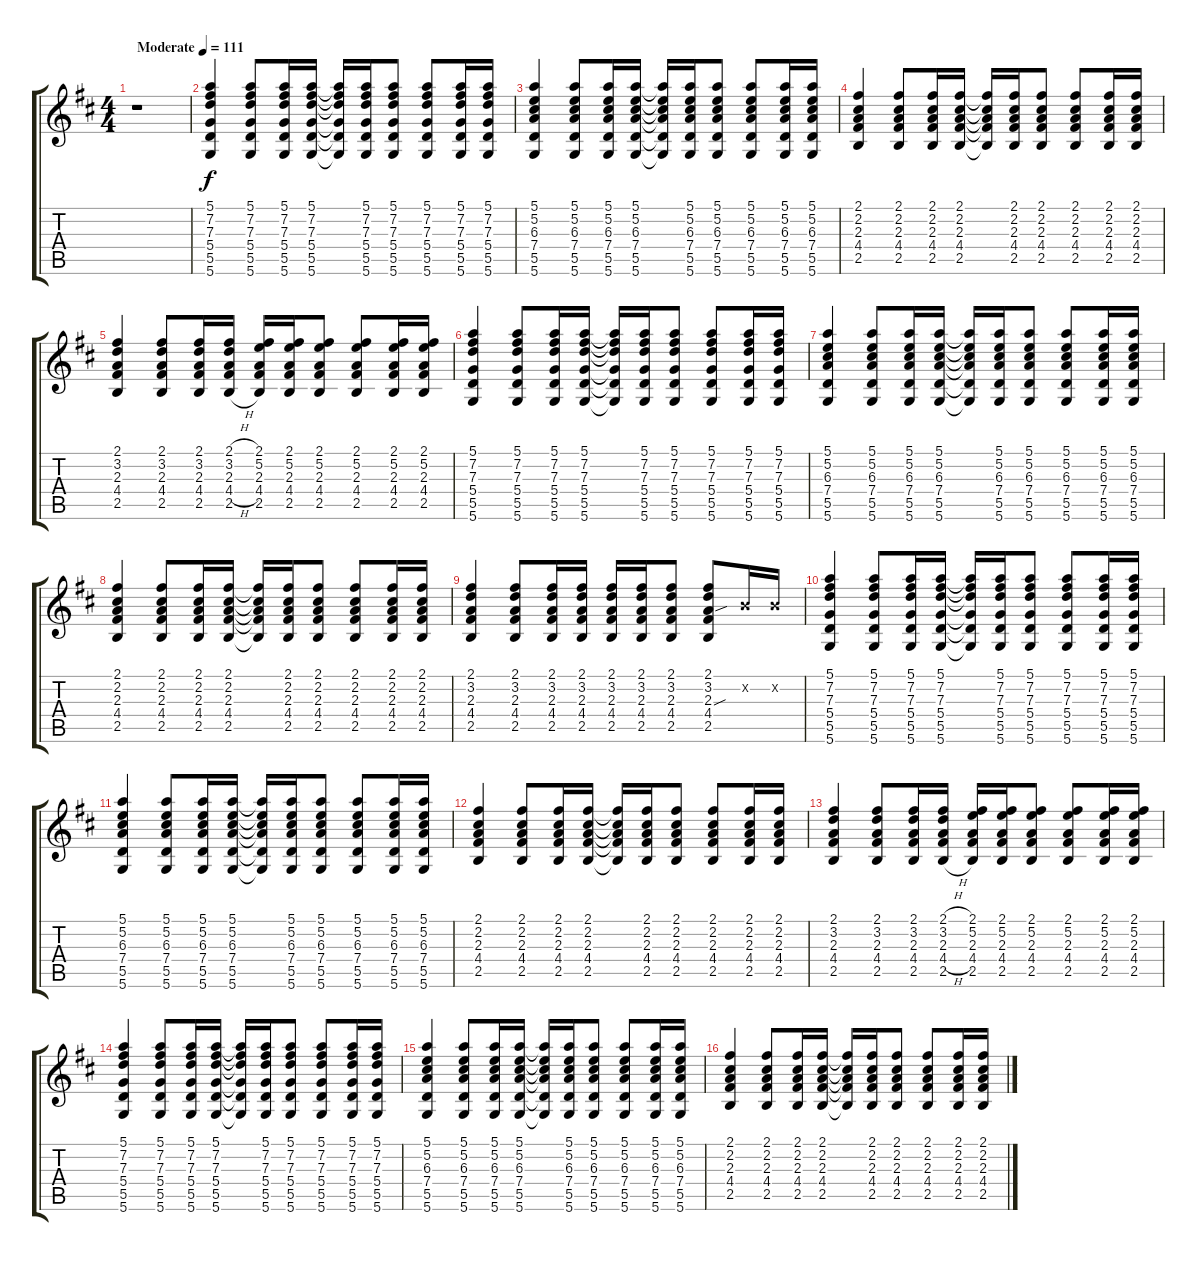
\track "" {instrument distortionguitar}
\staff {score tabs}
\tuning (E4 B3 G3 D3 A2 D2) {hide}
\ts (4 4)
\tempo (111 "Moderate")
\clef g2
\ks d
r.1{dy f instrument distortionguitar} |
(5.1 7.2 7.3 5.4 5.5 5.6).4 (5.1 7.2 7.3 5.4 5.5 5.6).8 (5.1 7.2 7.3 5.4 5.5 5.6).16 (5.1 7.2 7.3 5.4 5.5 5.6).16 (5.1{t} 7.2{t} 7.3{t} 5.4{t} 5.5{t} 5.6{t}).16 (5.1 7.2 7.3 5.4 5.5 5.6).16 (5.1 7.2 7.3 5.4 5.5 5.6).8 (5.1 7.2 7.3 5.4 5.5 5.6).8 (5.1 7.2 7.3 5.4 5.5 5.6).16 (5.1 7.2 7.3 5.4 5.5 5.6).16 |
(5.1 5.2 6.3 7.4 5.5 5.6).4 (5.1 5.2 6.3 7.4 5.5 5.6).8 (5.1 5.2 6.3 7.4 5.5 5.6).16 (5.1 5.2 6.3 7.4 5.5 5.6).16 (5.1{t} 5.2{t} 6.3{t} 7.4{t} 5.5{t} 5.6{t}).16 (5.1 5.2 6.3 7.4 5.5 5.6).16 (5.1 5.2 6.3 7.4 5.5 5.6).8 (5.1 5.2 6.3 7.4 5.5 5.6).8 (5.1 5.2 6.3 7.4 5.5 5.6).16 (5.1 5.2 6.3 7.4 5.5 5.6).16 |
(2.1 2.2 2.3 4.4 2.5).4 (2.1 2.2 2.3 4.4 2.5).8 (2.1 2.2 2.3 4.4 2.5).16 (2.1 2.2 2.3 4.4 2.5).16 (2.1{t} 2.2{t} 2.3{t} 4.4{t} 2.5{t}).16 (2.1 2.2 2.3 4.4 2.5).16 (2.1 2.2 2.3 4.4 2.5).8 (2.1 2.2 2.3 4.4 2.5).8 (2.1 2.2 2.3 4.4 2.5).16 (2.1 2.2 2.3 4.4 2.5).16 |
(2.1 3.2 2.3 4.4 2.5).4 (2.1 3.2 2.3 4.4 2.5).8 (2.1 3.2 2.3 4.4 2.5).16 (2.1{h} 3.2{h} 2.3{h} 4.4{h} 2.5{h}).16 (2.1 5.2 2.3 4.4 2.5).16 (2.1 5.2 2.3 4.4 2.5).16 (2.1 5.2 2.3 4.4 2.5).8 (2.1 5.2 2.3 4.4 2.5).8 (2.1 5.2 2.3 4.4 2.5).16 (2.1 5.2 2.3 4.4 2.5).16 |
(5.1 7.2 7.3 5.4 5.5 5.6).4 (5.1 7.2 7.3 5.4 5.5 5.6).8 (5.1 7.2 7.3 5.4 5.5 5.6).16 (5.1 7.2 7.3 5.4 5.5 5.6).16 (5.1{t} 7.2{t} 7.3{t} 5.4{t} 5.5{t} 5.6{t}).16 (5.1 7.2 7.3 5.4 5.5 5.6).16 (5.1 7.2 7.3 5.4 5.5 5.6).8 (5.1 7.2 7.3 5.4 5.5 5.6).8 (5.1 7.2 7.3 5.4 5.5 5.6).16 (5.1 7.2 7.3 5.4 5.5 5.6).16 |
(5.1 5.2 6.3 7.4 5.5 5.6).4 (5.1 5.2 6.3 7.4 5.5 5.6).8 (5.1 5.2 6.3 7.4 5.5 5.6).16 (5.1 5.2 6.3 7.4 5.5 5.6).16 (5.1{t} 5.2{t} 6.3{t} 7.4{t} 5.5{t} 5.6{t}).16 (5.1 5.2 6.3 7.4 5.5 5.6).16 (5.1 5.2 6.3 7.4 5.5 5.6).8 (5.1 5.2 6.3 7.4 5.5 5.6).8 (5.1 5.2 6.3 7.4 5.5 5.6).16 (5.1 5.2 6.3 7.4 5.5 5.6).16 |
(2.1 2.2 2.3 4.4 2.5).4 (2.1 2.2 2.3 4.4 2.5).8 (2.1 2.2 2.3 4.4 2.5).16 (2.1 2.2 2.3 4.4 2.5).16 (2.1{t} 2.2{t} 2.3{t} 4.4{t} 2.5{t}).16 (2.1 2.2 2.3 4.4 2.5).16 (2.1 2.2 2.3 4.4 2.5).8 (2.1 2.2 2.3 4.4 2.5).8 (2.1 2.2 2.3 4.4 2.5).16 (2.1 2.2 2.3 4.4 2.5).16 |
(2.1 3.2 2.3 4.4 2.5).4 (2.1 3.2 2.3 4.4 2.5).8 (2.1 3.2 2.3 4.4 2.5).16 (2.1 3.2 2.3 4.4 2.5).16 (2.1 3.2 2.3 4.4 2.5).16 (2.1 3.2 2.3 4.4 2.5).16 (2.1 3.2 2.3 4.4 2.5).8 (2.1 3.2 2.3{sou} 4.4 2.5).8 0.2{x}.16 0.2{x}.16 |
(5.1 7.2 7.3 5.4 5.5 5.6).4 (5.1 7.2 7.3 5.4 5.5 5.6).8 (5.1 7.2 7.3 5.4 5.5 5.6).16 (5.1 7.2 7.3 5.4 5.5 5.6).16 (5.1{t} 7.2{t} 7.3{t} 5.4{t} 5.5{t} 5.6{t}).16 (5.1 7.2 7.3 5.4 5.5 5.6).16 (5.1 7.2 7.3 5.4 5.5 5.6).8 (5.1 7.2 7.3 5.4 5.5 5.6).8 (5.1 7.2 7.3 5.4 5.5 5.6).16 (5.1 7.2 7.3 5.4 5.5 5.6).16 |
(5.1 5.2 6.3 7.4 5.5 5.6).4 (5.1 5.2 6.3 7.4 5.5 5.6).8 (5.1 5.2 6.3 7.4 5.5 5.6).16 (5.1 5.2 6.3 7.4 5.5 5.6).16 (5.1{t} 5.2{t} 6.3{t} 7.4{t} 5.5{t} 5.6{t}).16 (5.1 5.2 6.3 7.4 5.5 5.6).16 (5.1 5.2 6.3 7.4 5.5 5.6).8 (5.1 5.2 6.3 7.4 5.5 5.6).8 (5.1 5.2 6.3 7.4 5.5 5.6).16 (5.1 5.2 6.3 7.4 5.5 5.6).16 |
(2.1 2.2 2.3 4.4 2.5).4 (2.1 2.2 2.3 4.4 2.5).8 (2.1 2.2 2.3 4.4 2.5).16 (2.1 2.2 2.3 4.4 2.5).16 (2.1{t} 2.2{t} 2.3{t} 4.4{t} 2.5{t}).16 (2.1 2.2 2.3 4.4 2.5).16 (2.1 2.2 2.3 4.4 2.5).8 (2.1 2.2 2.3 4.4 2.5).8 (2.1 2.2 2.3 4.4 2.5).16 (2.1 2.2 2.3 4.4 2.5).16 |
(2.1 3.2 2.3 4.4 2.5).4 (2.1 3.2 2.3 4.4 2.5).8 (2.1 3.2 2.3 4.4 2.5).16 (2.1{h} 3.2{h} 2.3{h} 4.4{h} 2.5{h}).16 (2.1 5.2 2.3 4.4 2.5).16 (2.1 5.2 2.3 4.4 2.5).16 (2.1 5.2 2.3 4.4 2.5).8 (2.1 5.2 2.3 4.4 2.5).8 (2.1 5.2 2.3 4.4 2.5).16 (2.1 5.2 2.3 4.4 2.5).16 |
(5.1 7.2 7.3 5.4 5.5 5.6).4 (5.1 7.2 7.3 5.4 5.5 5.6).8 (5.1 7.2 7.3 5.4 5.5 5.6).16 (5.1 7.2 7.3 5.4 5.5 5.6).16 (5.1{t} 7.2{t} 7.3{t} 5.4{t} 5.5{t} 5.6{t}).16 (5.1 7.2 7.3 5.4 5.5 5.6).16 (5.1 7.2 7.3 5.4 5.5 5.6).8 (5.1 7.2 7.3 5.4 5.5 5.6).8 (5.1 7.2 7.3 5.4 5.5 5.6).16 (5.1 7.2 7.3 5.4 5.5 5.6).16 |
(5.1 5.2 6.3 7.4 5.5 5.6).4 (5.1 5.2 6.3 7.4 5.5 5.6).8 (5.1 5.2 6.3 7.4 5.5 5.6).16 (5.1 5.2 6.3 7.4 5.5 5.6).16 (5.1{t} 5.2{t} 6.3{t} 7.4{t} 5.5{t} 5.6{t}).16 (5.1 5.2 6.3 7.4 5.5 5.6).16 (5.1 5.2 6.3 7.4 5.5 5.6).8 (5.1 5.2 6.3 7.4 5.5 5.6).8 (5.1 5.2 6.3 7.4 5.5 5.6).16 (5.1 5.2 6.3 7.4 5.5 5.6).16 |
(2.1 2.2 2.3 4.4 2.5).4 (2.1 2.2 2.3 4.4 2.5).8 (2.1 2.2 2.3 4.4 2.5).16 (2.1 2.2 2.3 4.4 2.5).16 (2.1{t} 2.2{t} 2.3{t} 4.4{t} 2.5{t}).16 (2.1 2.2 2.3 4.4 2.5).16 (2.1 2.2 2.3 4.4 2.5).8 (2.1 2.2 2.3 4.4 2.5).8 (2.1 2.2 2.3 4.4 2.5).16 (2.1 2.2 2.3 4.4 2.5).16
